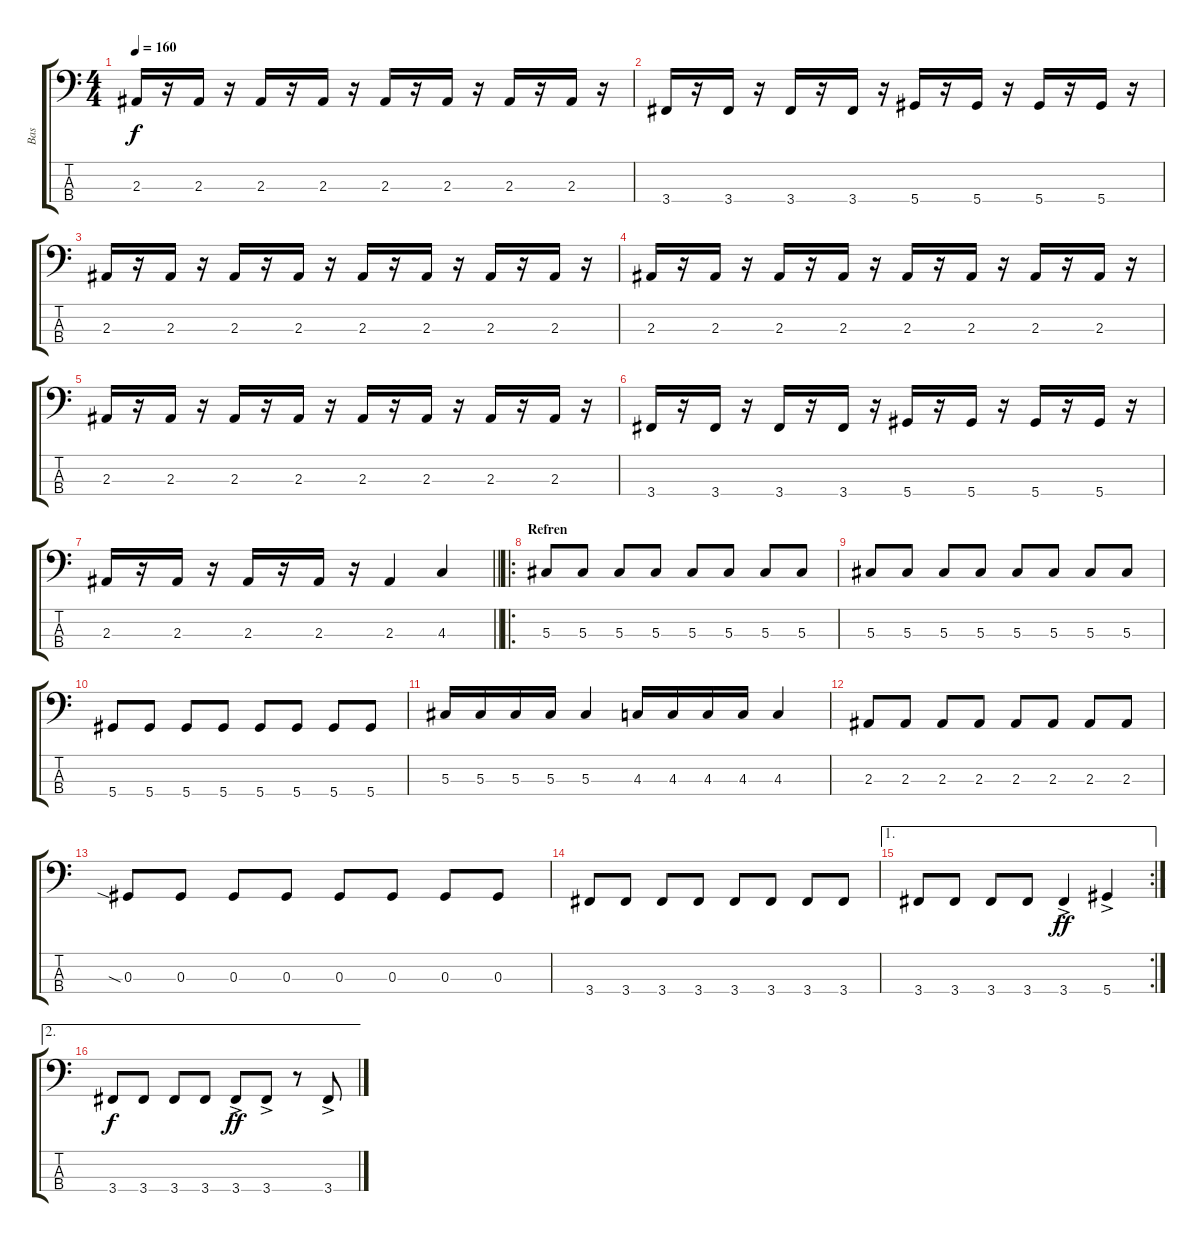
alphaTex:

\track ("Bas" "Bas") {instrument electricbassfinger}
\staff {score tabs}
\tuning (Gb2 Db2 Ab1 Eb1) {hide}
\ts (4 4)
\tempo 160
\clef f4
\ks c
2.3.16{dy f} r.16 2.3.16 r.16 2.3.16 r.16 2.3.16 r.16 2.3.16 r.16 2.3.16 r.16 2.3.16 r.16 2.3.16 r.16 |
3.4.16 r.16 3.4.16 r.16 3.4.16 r.16 3.4.16 r.16 5.4.16 r.16 5.4.16 r.16 5.4.16 r.16 5.4.16 r.16 |
2.3.16 r.16 2.3.16 r.16 2.3.16 r.16 2.3.16 r.16 2.3.16 r.16 2.3.16 r.16 2.3.16 r.16 2.3.16 r.16 |
2.3.16 r.16 2.3.16 r.16 2.3.16 r.16 2.3.16 r.16 2.3.16 r.16 2.3.16 r.16 2.3.16 r.16 2.3.16 r.16 |
2.3.16 r.16 2.3.16 r.16 2.3.16 r.16 2.3.16 r.16 2.3.16 r.16 2.3.16 r.16 2.3.16 r.16 2.3.16 r.16 |
3.4.16 r.16 3.4.16 r.16 3.4.16 r.16 3.4.16 r.16 5.4.16 r.16 5.4.16 r.16 5.4.16 r.16 5.4.16 r.16 |
\barLineRight lightlight
2.3.16 r.16 2.3.16 r.16 2.3.16 r.16 2.3.16 r.16 2.3.4 4.3.4 |
\ro
\section ("" "Refren")
5.3.8 5.3.8 5.3.8 5.3.8 5.3.8 5.3.8 5.3.8 5.3.8 |
5.3.8 5.3.8 5.3.8 5.3.8 5.3.8 5.3.8 5.3.8 5.3.8 |
5.4.8 5.4.8 5.4.8 5.4.8 5.4.8 5.4.8 5.4.8 5.4.8 |
5.3.16 5.3.16 5.3.16 5.3.16 5.3.4 4.3.16 4.3.16 4.3.16 4.3.16 4.3.4 |
2.3.8 2.3.8 2.3.8 2.3.8 2.3.8 2.3.8 2.3.8 2.3.8 |
0.3{sia}.8 0.3.8 0.3.8 0.3.8 0.3.8 0.3.8 0.3.8 0.3.8 |
3.4.8 3.4.8 3.4.8 3.4.8 3.4.8 3.4.8 3.4.8 3.4.8 |
\ae 1
\rc 2
3.4.8 3.4.8 3.4.8 3.4.8 3.4{ac}.4{dy ff} 5.4{ac}.4 |
\ae 2
3.4.8{dy f} 3.4.8 3.4.8 3.4.8 3.4{ac}.8{dy ff} 3.4{ac}.8 r.8 3.4{ac}.8
